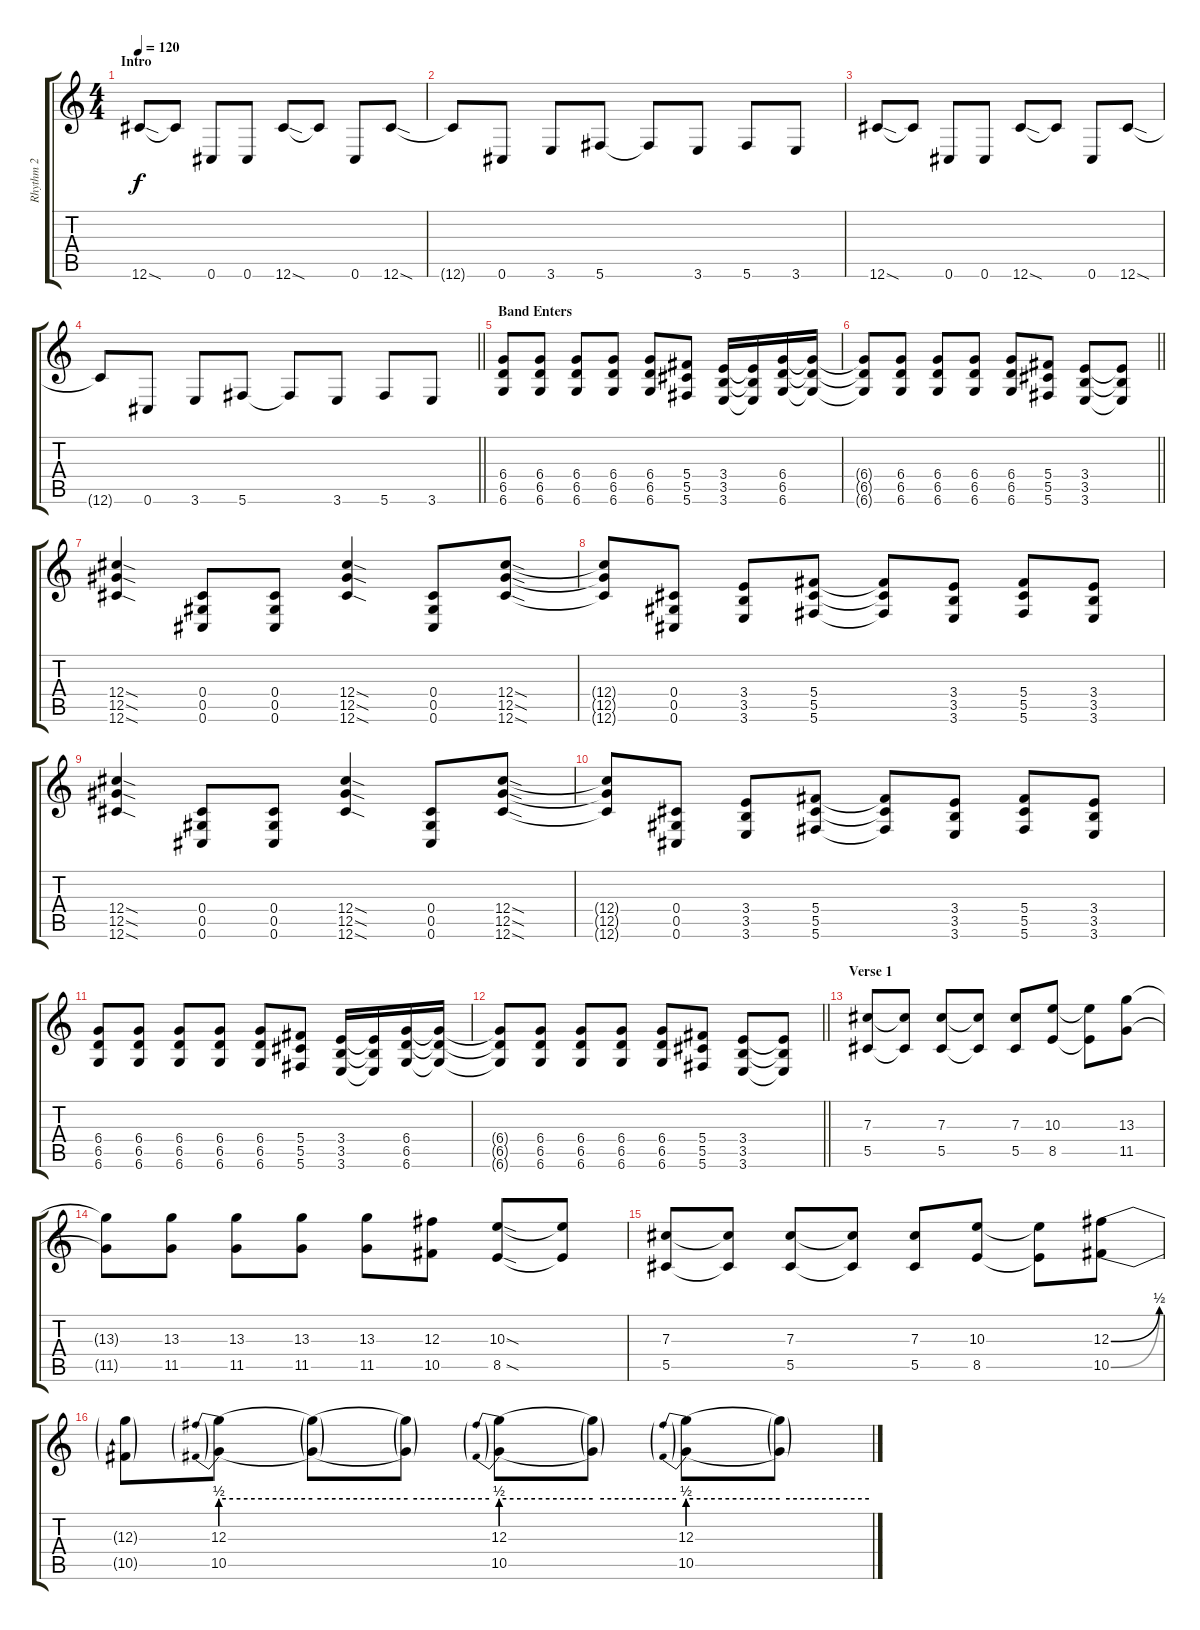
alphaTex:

\track ("Rhythm 2" "Rhythm 2") {instrument distortionguitar}
\staff {score tabs}
\tuning (Eb4 Bb3 Gb3 Db3 Ab2 Db2) {hide}
\ts (4 4)
\section ("" "Intro")
\tempo 120
\tempo 175
\tempo 120
\clef g2
\ks c
12.6{sod}.8{dy f balance 16 instrument distortionguitar} 12.6{t}.8 0.6.8 0.6.8 12.6{sod}.8 12.6{t}.8 0.6.8 12.6{sod}.8 |
12.6{t}.8 0.6.8 3.6.8 5.6.8 5.6{t}.8 3.6.8 5.6.8 3.6.8 |
12.6{sod}.8 12.6{t}.8 0.6.8 0.6.8 12.6{sod}.8 12.6{t}.8 0.6.8 12.6{sod}.8 |
\barLineRight lightlight
12.6{t}.8 0.6.8 3.6.8 5.6.8 5.6{t}.8 3.6.8 5.6.8 3.6.8 |
\section ("" "Band Enters")
(6.4 6.5 6.6).8 (6.4 6.5 6.6).8 (6.4 6.5 6.6).8 (6.4 6.5 6.6).8 (6.4 6.5 6.6).8 (5.4 5.5 5.6).8 (3.4 3.5 3.6).16 (3.4{t} 3.5{t} 3.6{t}).16 (6.4 6.5 6.6).16 (6.4{t} 6.5{t} 6.6{t}).16 |
\barLineRight lightlight
(6.4{t} 6.5{t} 6.6{t}).8 (6.4 6.5 6.6).8 (6.4 6.5 6.6).8 (6.4 6.5 6.6).8 (6.4 6.5 6.6).8 (5.4 5.5 5.6).8 (3.4 3.5 3.6).8 (3.4{t} 3.5{t} 3.6{t}).8 |
\section ("" "")
(12.4{sod} 12.5{sod} 12.6{sod}).4 (0.4 0.5 0.6).8 (0.4 0.5 0.6).8 (12.4{sod} 12.5{sod} 12.6{sod}).4 (0.4 0.5 0.6).8 (12.4{sod} 12.5{sod} 12.6{sod}).8 |
(12.4{t} 12.5{t} 12.6{t}).8 (0.4 0.5 0.6).8 (3.4 3.5 3.6).8 (5.4 5.5 5.6).8 (5.4{t} 5.5{t} 5.6{t}).8 (3.4 3.5 3.6).8 (5.4 5.5 5.6).8 (3.4 3.5 3.6).8 |
(12.4{sod} 12.5{sod} 12.6{sod}).4 (0.4 0.5 0.6).8 (0.4 0.5 0.6).8 (12.4{sod} 12.5{sod} 12.6{sod}).4 (0.4 0.5 0.6).8 (12.4{sod} 12.5{sod} 12.6{sod}).8 |
(12.4{t} 12.5{t} 12.6{t}).8 (0.4 0.5 0.6).8 (3.4 3.5 3.6).8 (5.4 5.5 5.6).8 (5.4{t} 5.5{t} 5.6{t}).8 (3.4 3.5 3.6).8 (5.4 5.5 5.6).8 (3.4 3.5 3.6).8 |
(6.4 6.5 6.6).8 (6.4 6.5 6.6).8 (6.4 6.5 6.6).8 (6.4 6.5 6.6).8 (6.4 6.5 6.6).8 (5.4 5.5 5.6).8 (3.4 3.5 3.6).16 (3.4{t} 3.5{t} 3.6{t}).16 (6.4 6.5 6.6).16 (6.4{t} 6.5{t} 6.6{t}).16 |
\barLineRight lightlight
(6.4{t} 6.5{t} 6.6{t}).8 (6.4 6.5 6.6).8 (6.4 6.5 6.6).8 (6.4 6.5 6.6).8 (6.4 6.5 6.6).8 (5.4 5.5 5.6).8 (3.4 3.5 3.6).8 (3.4{t} 3.5{t} 3.6{t}).8 |
\section ("" "Verse 1")
(7.3 5.5).8 (7.3{t} 5.5{t}).8 (7.3 5.5).8 (7.3{t} 5.5{t}).8 (7.3 5.5).8 (10.3 8.5).8 (10.3{t} 8.5{t}).8 (13.3 11.5).8 |
(13.3{t} 11.5{t}).8 (13.3 11.5).8 (13.3 11.5).8 (13.3 11.5).8 (13.3 11.5).8 (12.3 10.5).8 (10.3{sod} 8.5{sod}).8 (10.3{t} 8.5{t}).8 |
(7.3 5.5).8 (7.3{t} 5.5{t}).8 (7.3 5.5).8 (7.3{t} 5.5{t}).8 (7.3 5.5).8 (10.3 8.5).8 (10.3{t} 8.5{t}).8 (12.3{be (bend 0 0 60 2)} 10.5{be (bend 0 0 60 1)}).8 |
(12.3{t} 10.5{t}).8 (12.3{be (prebend 0 2 60 2)} 10.5{be (prebend 0 2 60 2)}).8 (12.3{be (hold 0 2 60 2) t} 10.5{be (hold 0 2 60 2) t}).8 (12.3{be (hold 0 2 60 2) t} 10.5{be (hold 0 2 60 2) t}).8 (12.3{be (prebend 0 2 60 2)} 10.5{be (prebend 0 2 60 2)}).8 (12.3{be (hold 0 2 60 2) t} 10.5{be (hold 0 2 60 2) t}).8 (12.3{be (prebend 0 2 60 2)} 10.5{be (prebend 0 2 60 2)}).8 (12.3{be (hold 0 2 60 2) t} 10.5{be (hold 0 2 60 2) t}).8
